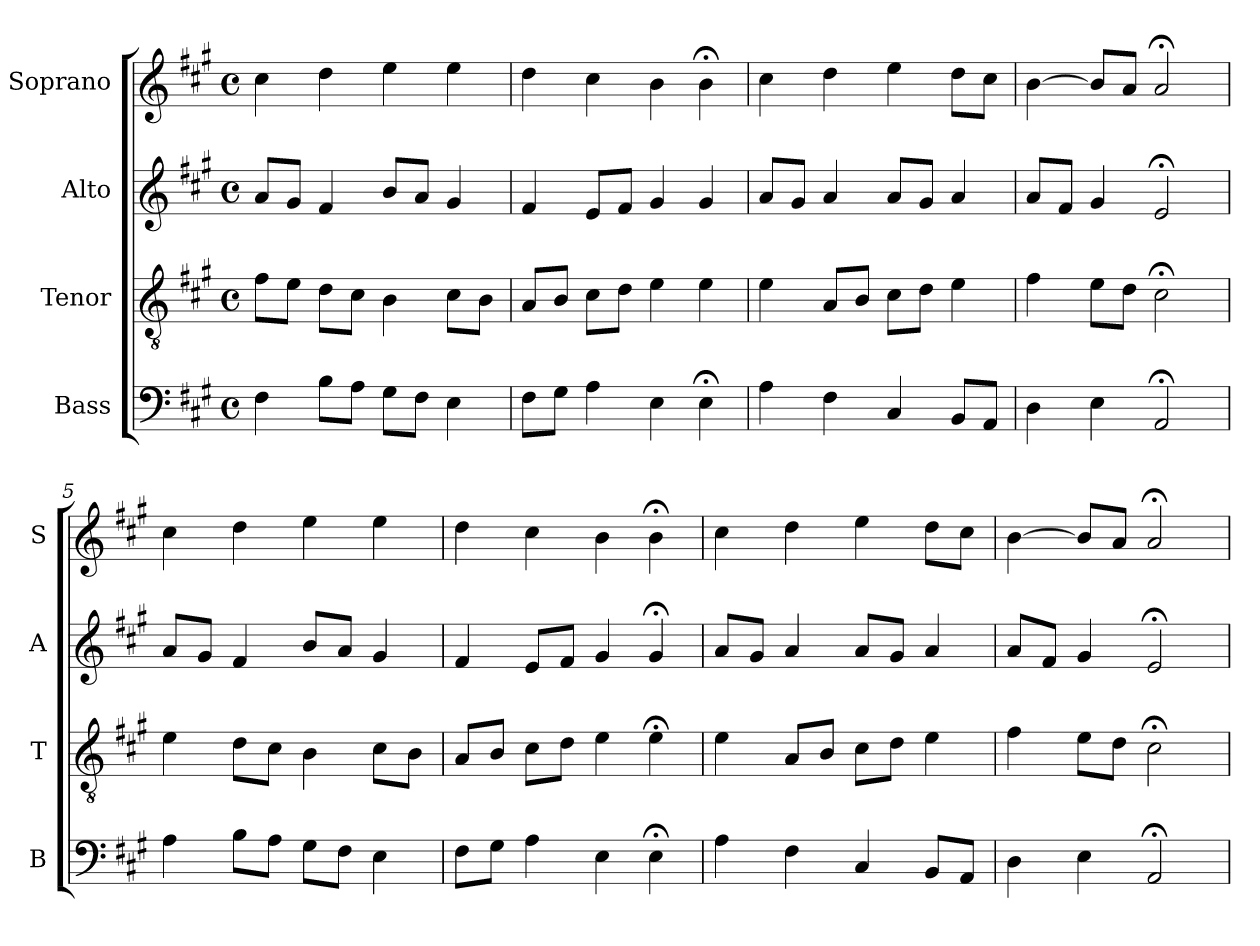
**kern	**kern	**kern	**kern
*part4	*part3	*part2	*part1
*staff4	*staff3	*staff2	*staff1
*I"Bass	*I"Tenor	*I"Alto	*I"Soprano
*I'B	*I'T	*I'A	*I'S
*clefF4	*clefGv2	*clefG2	*clefG2
*k[f#c#g#]	*k[f#c#g#]	*k[f#c#g#]	*k[f#c#g#]
*A:	*A:	*A:	*A:
*M4/4	*M4/4	*M4/4	*M4/4
*met(c)	*met(c)	*met(c)	*met(c)
*MM100	*MM100	*MM100	*MM100
=1	=1	=1	=1
4F#	8f#L	8aL	4cc#
.	8eJ	8g#J	.
8BL	8dL	4f#	4dd
8AJ	8c#J	.	.
8G#L	4B	8bL	4ee
8F#J	.	8aJ	.
4E	8c#L	4g#	4ee
.	8BJ	.	.
=2	=2	=2	=2
8F#L	8AL	4f#	4dd
8G#J	8BJ	.	.
4A	8c#L	8eL	4cc#
.	8dJ	8f#J	.
4E	4e	4g#	4b
4E;<	4e	4g#	4b;<
=3	=3	=3	=3
4A	4e	8aL	4cc#
.	.	8g#J	.
4F#	8AL	4a	4dd
.	8BJ	.	.
4C#	8c#L	8aL	4ee
.	8dJ	8g#J	.
8BBL	4e	4a	8ddL
8AAJ	.	.	8cc#J
=4	=4	=4	=4
4D	4f#	8aL	[4b
.	.	8f#J	.
4E	8eL	4g#	8bL]
.	8dJ	.	8aJ
2AA;<	2c#;<	2e;<	2a;<
=5	=5	=5	=5
4A	4e	8aL	4cc#
.	.	8g#J	.
8BL	8dL	4f#	4dd
8AJ	8c#J	.	.
8G#L	4B	8bL	4ee
8F#J	.	8aJ	.
4E	8c#L	4g#	4ee
.	8BJ	.	.
=6	=6	=6	=6
8F#L	8AL	4f#	4dd
8G#J	8BJ	.	.
4A	8c#L	8eL	4cc#
.	8dJ	8f#J	.
4E	4e	4g#	4b
4E;<	4e;<	4g#;<	4b;<
=7	=7	=7	=7
4A	4e	8aL	4cc#
.	.	8g#J	.
4F#	8AL	4a	4dd
.	8BJ	.	.
4C#	8c#L	8aL	4ee
.	8dJ	8g#J	.
8BBL	4e	4a	8ddL
8AAJ	.	.	8cc#J
=8	=8	=8	=8
4D	4f#	8aL	[4b
.	.	8f#J	.
4E	8eL	4g#	8bL]
.	8dJ	.	8aJ
2AA;<	2c#;<	2e;<	2a;<
=	=	=	=
*-	*-	*-	*-
